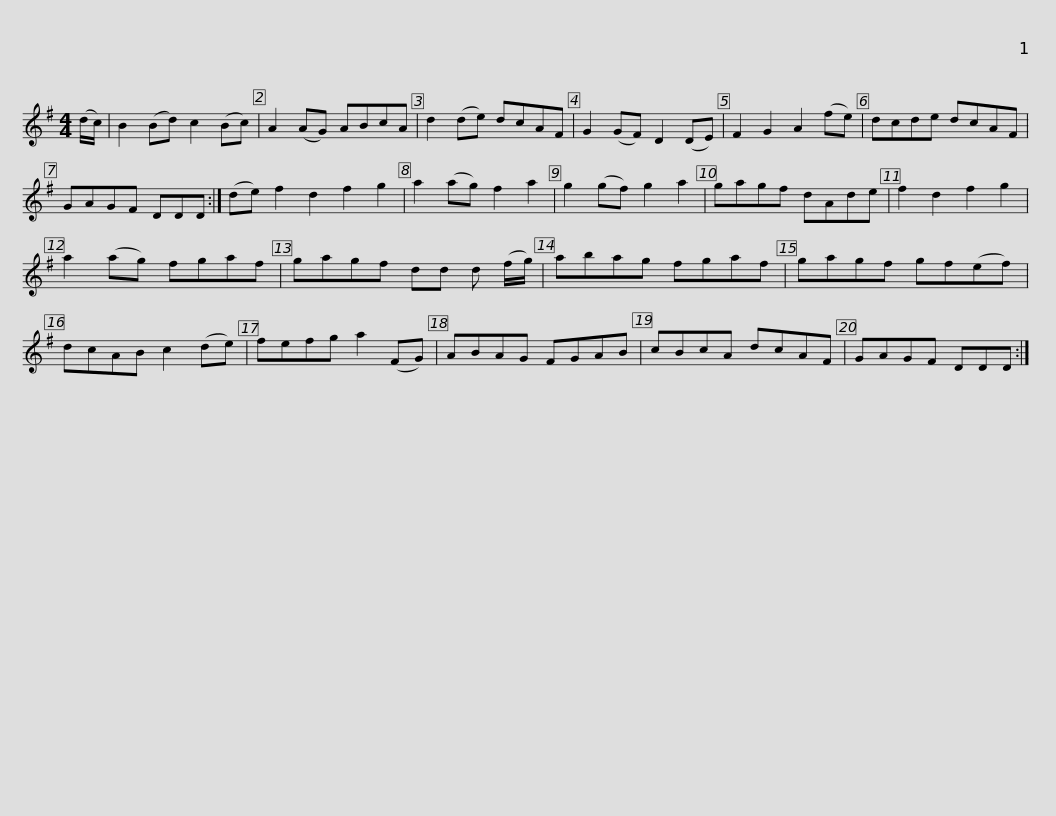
X:1
L:1/8
M:4/4
I:linebreak $
K:G
V:1 treble
V:1
 (d/c/) | B2 (Bd) c2 (Bc) | A2 (AG) ABcA | d2 (de) dcAF | G2 (GF) D2 (DE) | %5
 F2 G2 A2 (fe) | dcde dcAF |$ GAGF DDD :| (de) f2 d2 f2 g2 | a2 (ag) f2 a2 | %10
 g2 (gf) g2 a2 | gagf dAde | f2 d2 f2 g2 | a2 (ag) fgaf |$ gagf dd d (f/g/) | %15
 abag fgaf | gagf gf(ef) | dcAB c2 (de) | fefg a2 (FG) |$ ABAG FGAB | %20
 cBcA dcAF | GAGF DDD :| %22
